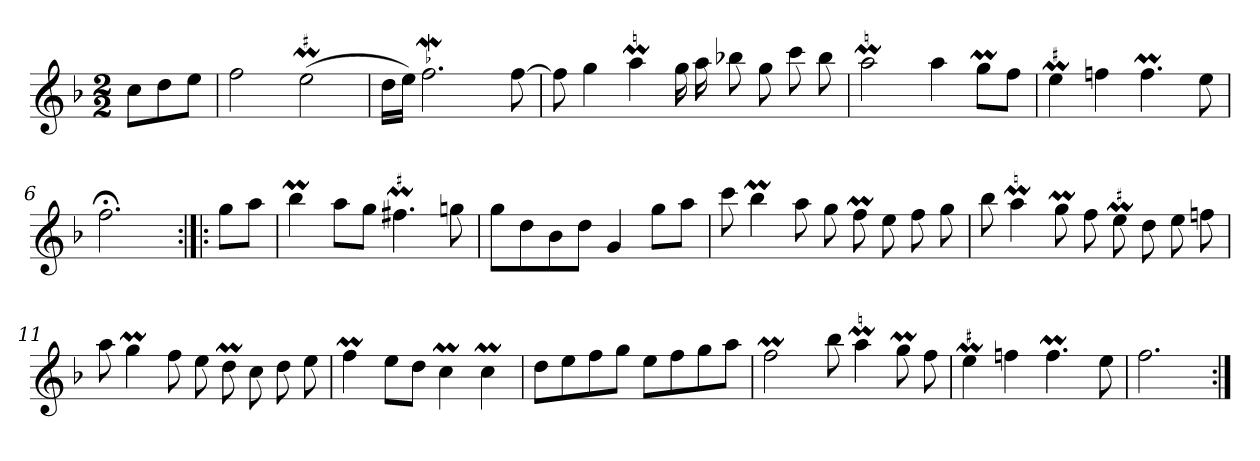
**kern
*part1
*staff1
*clefG2
*k[b-]
*F:
*M2/2
*MM120
=
8cc\L
8dd\
8ee\J
=1
2ff
!LO:MOR:acc=#
(2eeM
=2
16dd\LL
16ee\JJ)
!LO:MOR:acc=-
2.ffW
[8ff
=3
8ff]
4gg
4aaM
16gg
16aa
8bb-X
8gg
8ccc
8bb-
=4
2aaM
4aa
8ggM\L
8ff\J
=5
!LO:MOR:acc=#
4eeM
4ffn
4.ffM
8ee
=6
2.ff;<
=:|!|:
8gg\L
8aa\J
=7
4bb-M
8aa\L
8gg\J
!LO:MOR:acc=#
4.ff#XM
8ggn
=8
8gg\L
8dd\
8b-\
8dd\J
4g
8gg\L
8aa\J
=9
8ccc
4bb-M
8aa
8gg
8ffM
8ee
8ff
8gg
=10
8bb-
4aaM
8ggM
8ff
!LO:MOR:acc=#
8eeM
8dd
8ee
8ffn
=11
8aa
4ggM
8ff
8ee
8ddM
8cc
8dd
8ee
=12
4ffM
8ee\L
8dd\J
4ccM
4ccM
=13
8dd\L
8ee\
8ff\
8gg\J
8ee\L
8ff\
8gg\
8aa\J
=14
2ffM
8bb-
4aaM
8ggM
8ff
=15
!LO:MOR:acc=#
4eeM
4ffn
4.ffM
8ee
=16
2.ff
=:|!
*-
